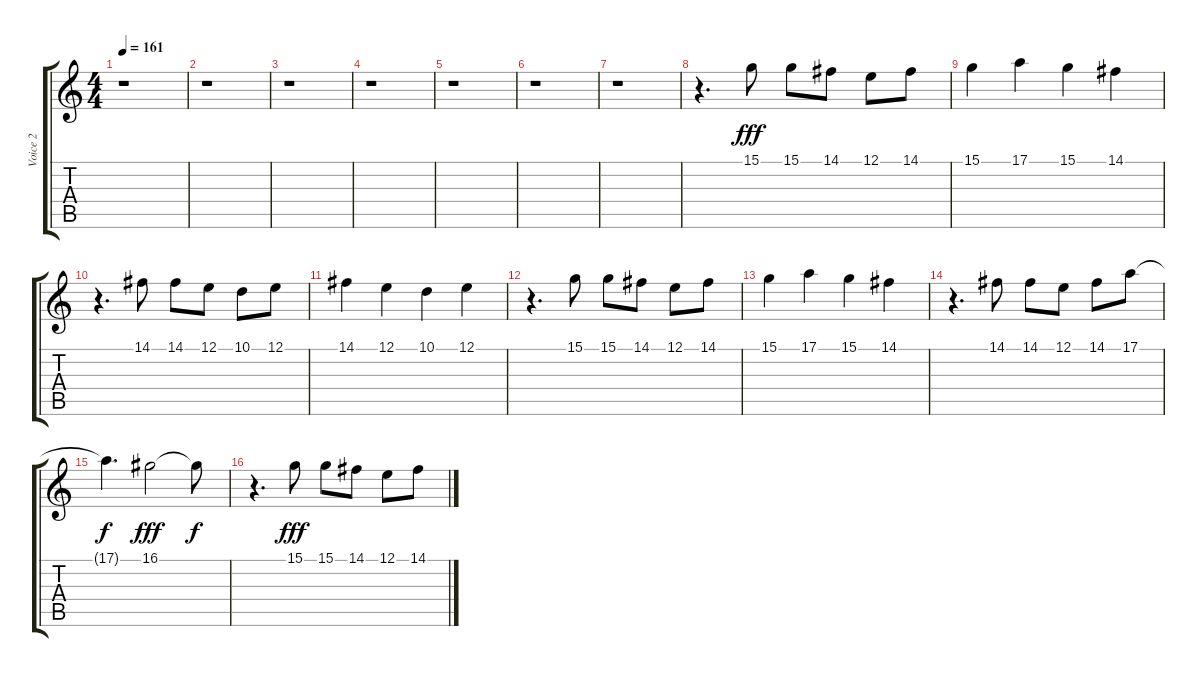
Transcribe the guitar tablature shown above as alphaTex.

\track ("Voice 2" "Voice 2") {instrument piccolo}
\staff {score tabs}
\tuning (E4 B3 G3 D3 A2 E2) {hide}
\ts (4 4)
\tempo 161
\clef g2
\ks c
r.1{dy fff} |
r.1 |
r.1 |
r.1 |
r.1 |
r.1 |
r.1 |
r.4{d} 15.1.8 15.1.8 14.1.8 12.1.8 14.1.8 |
15.1.4 17.1.4 15.1.4 14.1.4 |
r.4{d} 14.1.8 14.1.8 12.1.8 10.1.8 12.1.8 |
14.1.4 12.1.4 10.1.4 12.1.4 |
r.4{d} 15.1.8 15.1.8 14.1.8 12.1.8 14.1.8 |
15.1.4 17.1.4 15.1.4 14.1.4 |
r.4{d} 14.1.8 14.1.8 12.1.8 14.1.8 17.1.8 |
17.1{t}.4{d dy f} 16.1.2{dy fff} 16.1{t}.8{dy f} |
r.4{d} 15.1.8{dy fff} 15.1.8 14.1.8 12.1.8 14.1.8
